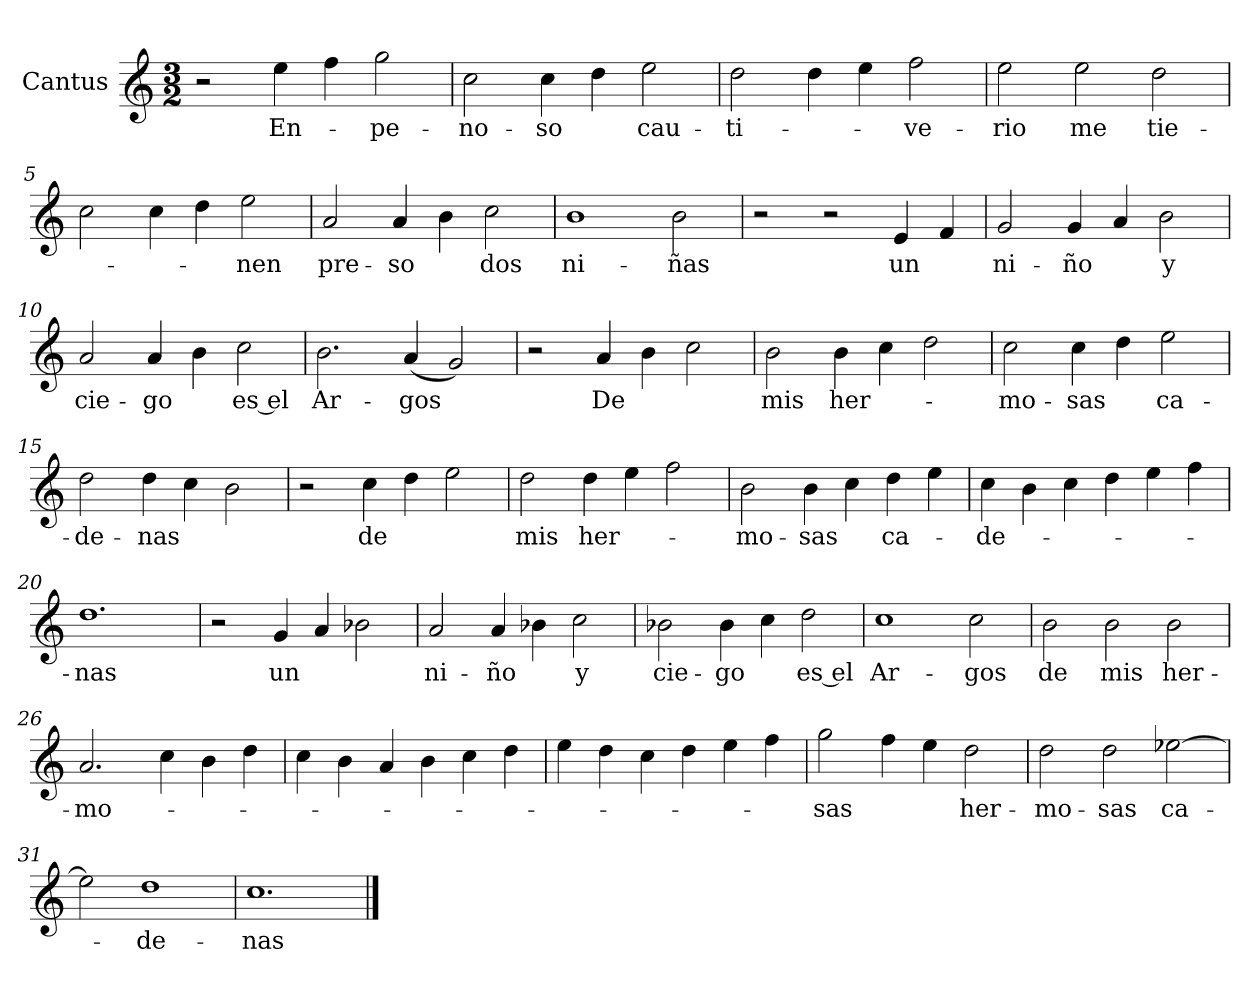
**kern	**text
*part1	*part1
*staff1	*staff1
*I"Cantus	*
*clefG2	*
*M3/2	*
=1	=1
2r	.
4ee	En-
4ff	.
2gg	-pe-
=2	=2
2cc	-no-
4cc	-so
4dd	.
2ee	cau-
=3	=3
2dd	-ti-
4dd	.
4ee	.
2ff	-ve-
=4	=4
2ee	-rio
2ee	me
2dd	tie-
=5	=5
2cc	.
4cc	.
4dd	.
2ee	-nen
=6	=6
2a	pre-
4a	-so
4b	.
2cc	dos
=7	=7
1b	ni-
2b	-ñas
=8	=8
2r	.
2r	.
4e	un
4f	.
=9	=9
2g	ni-
4g	-ño
4a	.
2b	y
=10	=10
2a	cie-
4a	-go
4b	.
2cc	es el
=11	=11
2.b	Ar-
(4a	-gos
2g)	.
=12	=12
2r	.
4a	De
4b	.
2cc	.
=13	=13
2b	mis
4b	her-
4cc	.
2dd	.
=14	=14
2cc	-mo-
4cc	-sas
4dd	.
2ee	ca-
=15	=15
2dd	-de-
4dd	-nas
4cc	.
2b	.
=16	=16
2r	.
4cc	de
4dd	.
2ee	.
=17	=17
2dd	mis
4dd	her-
4ee	.
2ff	.
=18	=18
2b	-mo-
4b	-sas
4cc	.
4dd	ca-
4ee	.
=19	=19
4cc	-de-
4b	.
4cc	.
4dd	.
4ee	.
4ff	.
=20	=20
1.dd	-nas
=21	=21
2r	.
4g	un
4a	.
2b-X	.
=22	=22
2a	ni-
4a	-ño
4b-i	.
2cc	y
=23	=23
2b-i	cie-
4b-i	-go
4cc	.
2dd	es el
=24	=24
1cc	Ar-
2cc	-gos
=25	=25
2b	de
2b	mis
2b	her-
=26	=26
2.a	-mo-
4cc	.
4b	.
4dd	.
=27	=27
4cc	.
4b	.
4a	.
4b	.
4cc	.
4dd	.
=28	=28
4ee	.
4dd	.
4cc	.
4dd	.
4ee	.
4ff	.
=29	=29
2gg	-sas
4ff	.
4ee	.
2dd	her-
=30	=30
2dd	-mo-
2dd	-sas
[2ee-X	ca-
=31	=31
2ee-]	.
1dd	-de-
=32	=32
1.cc	-nas
==	==
*-	*-
